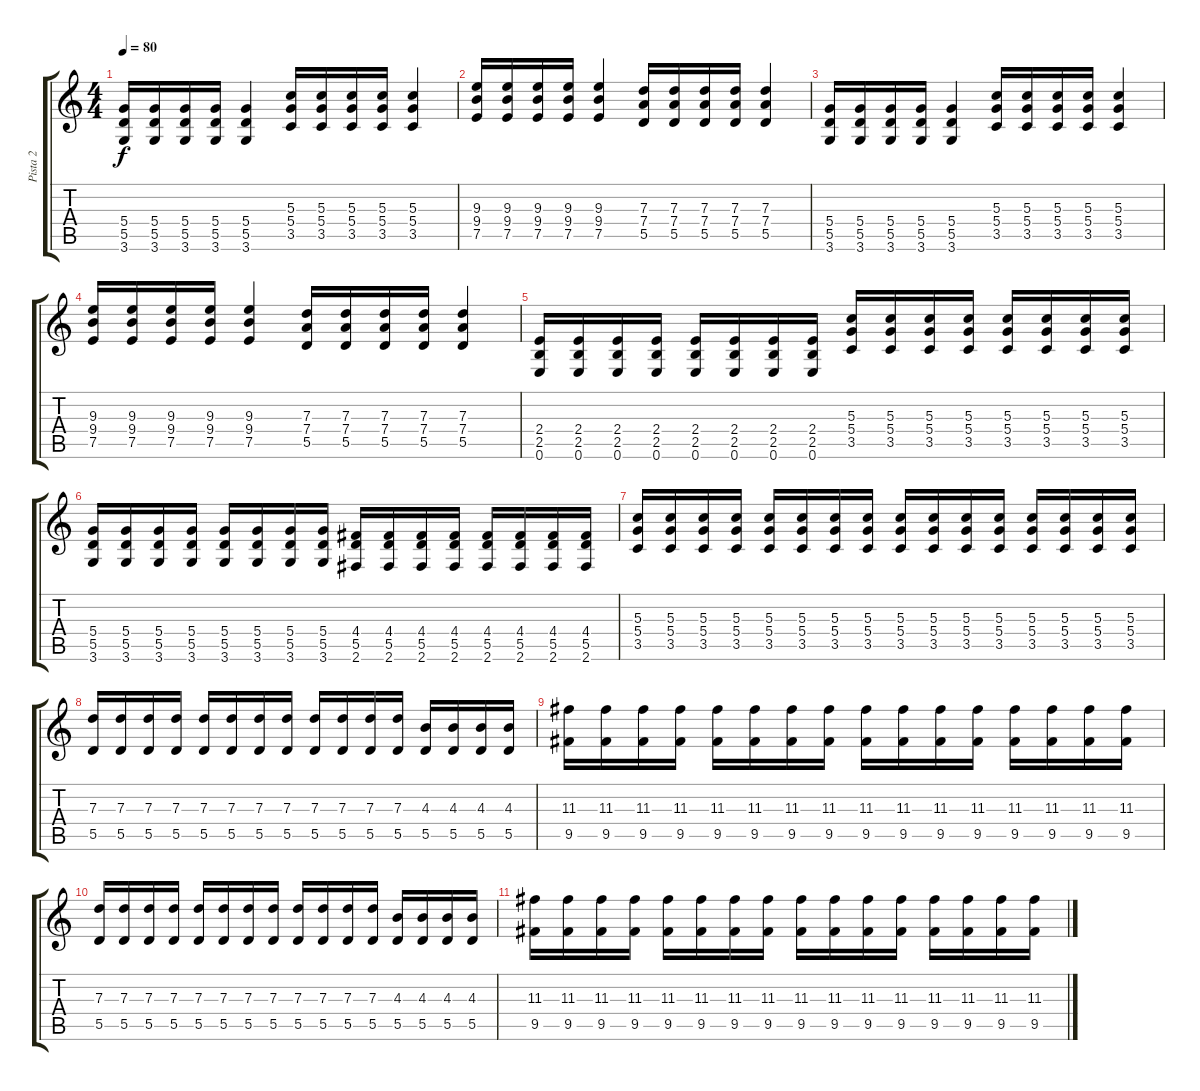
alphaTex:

\track ("Pista 2" "Pista 2") {instrument distortionguitar}
\staff {score tabs}
\tuning (E4 B3 G3 D3 A2 E2) {hide}
\ts (4 4)
\tempo 80
\clef g2
\ks c
(5.4 5.5 3.6).16{dy f} (5.4 5.5 3.6).16 (5.4 5.5 3.6).16 (5.4 5.5 3.6).16 (5.4 5.5 3.6).4 (5.3 5.4 3.5).16 (5.3 5.4 3.5).16 (5.3 5.4 3.5).16 (5.3 5.4 3.5).16 (5.3 5.4 3.5).4 |
(9.3 9.4 7.5).16 (9.3 9.4 7.5).16 (9.3 9.4 7.5).16 (9.3 9.4 7.5).16 (9.3 9.4 7.5).4 (7.3 7.4 5.5).16 (7.3 7.4 5.5).16 (7.3 7.4 5.5).16 (7.3 7.4 5.5).16 (7.3 7.4 5.5).4 |
(5.4 5.5 3.6).16 (5.4 5.5 3.6).16 (5.4 5.5 3.6).16 (5.4 5.5 3.6).16 (5.4 5.5 3.6).4 (5.3 5.4 3.5).16 (5.3 5.4 3.5).16 (5.3 5.4 3.5).16 (5.3 5.4 3.5).16 (5.3 5.4 3.5).4 |
(9.3 9.4 7.5).16 (9.3 9.4 7.5).16 (9.3 9.4 7.5).16 (9.3 9.4 7.5).16 (9.3 9.4 7.5).4 (7.3 7.4 5.5).16 (7.3 7.4 5.5).16 (7.3 7.4 5.5).16 (7.3 7.4 5.5).16 (7.3 7.4 5.5).4 |
(2.4 2.5 0.6).16 (2.4 2.5 0.6).16 (2.4 2.5 0.6).16 (2.4 2.5 0.6).16 (2.4 2.5 0.6).16 (2.4 2.5 0.6).16 (2.4 2.5 0.6).16 (2.4 2.5 0.6).16 (5.3 5.4 3.5).16 (5.3 5.4 3.5).16 (5.3 5.4 3.5).16 (5.3 5.4 3.5).16 (5.3 5.4 3.5).16 (5.3 5.4 3.5).16 (5.3 5.4 3.5).16 (5.3 5.4 3.5).16 |
(5.4 5.5 3.6).16 (5.4 5.5 3.6).16 (5.4 5.5 3.6).16 (5.4 5.5 3.6).16 (5.4 5.5 3.6).16 (5.4 5.5 3.6).16 (5.4 5.5 3.6).16 (5.4 5.5 3.6).16 (4.4 5.5 2.6).16 (4.4 5.5 2.6).16 (4.4 5.5 2.6).16 (4.4 5.5 2.6).16 (4.4 5.5 2.6).16 (4.4 5.5 2.6).16 (4.4 5.5 2.6).16 (4.4 5.5 2.6).16 |
(5.3 5.4 3.5).16 (5.3 5.4 3.5).16 (5.3 5.4 3.5).16 (5.3 5.4 3.5).16 (5.3 5.4 3.5).16 (5.3 5.4 3.5).16 (5.3 5.4 3.5).16 (5.3 5.4 3.5).16 (5.3 5.4 3.5).16 (5.3 5.4 3.5).16 (5.3 5.4 3.5).16 (5.3 5.4 3.5).16 (5.3 5.4 3.5).16 (5.3 5.4 3.5).16 (5.3 5.4 3.5).16 (5.3 5.4 3.5).16 |
(7.3 5.5).16 (7.3 5.5).16 (7.3 5.5).16 (7.3 5.5).16 (7.3 5.5).16 (7.3 5.5).16 (7.3 5.5).16 (7.3 5.5).16 (7.3 5.5).16 (7.3 5.5).16 (7.3 5.5).16 (7.3 5.5).16 (4.3 5.5).16 (4.3 5.5).16 (4.3 5.5).16 (4.3 5.5).16 |
(11.3 9.5).16 (11.3 9.5).16 (11.3 9.5).16 (11.3 9.5).16 (11.3 9.5).16 (11.3 9.5).16 (11.3 9.5).16 (11.3 9.5).16 (11.3 9.5).16 (11.3 9.5).16 (11.3 9.5).16 (11.3 9.5).16 (11.3 9.5).16 (11.3 9.5).16 (11.3 9.5).16 (11.3 9.5).16 |
(7.3 5.5).16 (7.3 5.5).16 (7.3 5.5).16 (7.3 5.5).16 (7.3 5.5).16 (7.3 5.5).16 (7.3 5.5).16 (7.3 5.5).16 (7.3 5.5).16 (7.3 5.5).16 (7.3 5.5).16 (7.3 5.5).16 (4.3 5.5).16 (4.3 5.5).16 (4.3 5.5).16 (4.3 5.5).16 |
(11.3 9.5).16 (11.3 9.5).16 (11.3 9.5).16 (11.3 9.5).16 (11.3 9.5).16 (11.3 9.5).16 (11.3 9.5).16 (11.3 9.5).16 (11.3 9.5).16 (11.3 9.5).16 (11.3 9.5).16 (11.3 9.5).16 (11.3 9.5).16 (11.3 9.5).16 (11.3 9.5).16 (11.3 9.5).16
